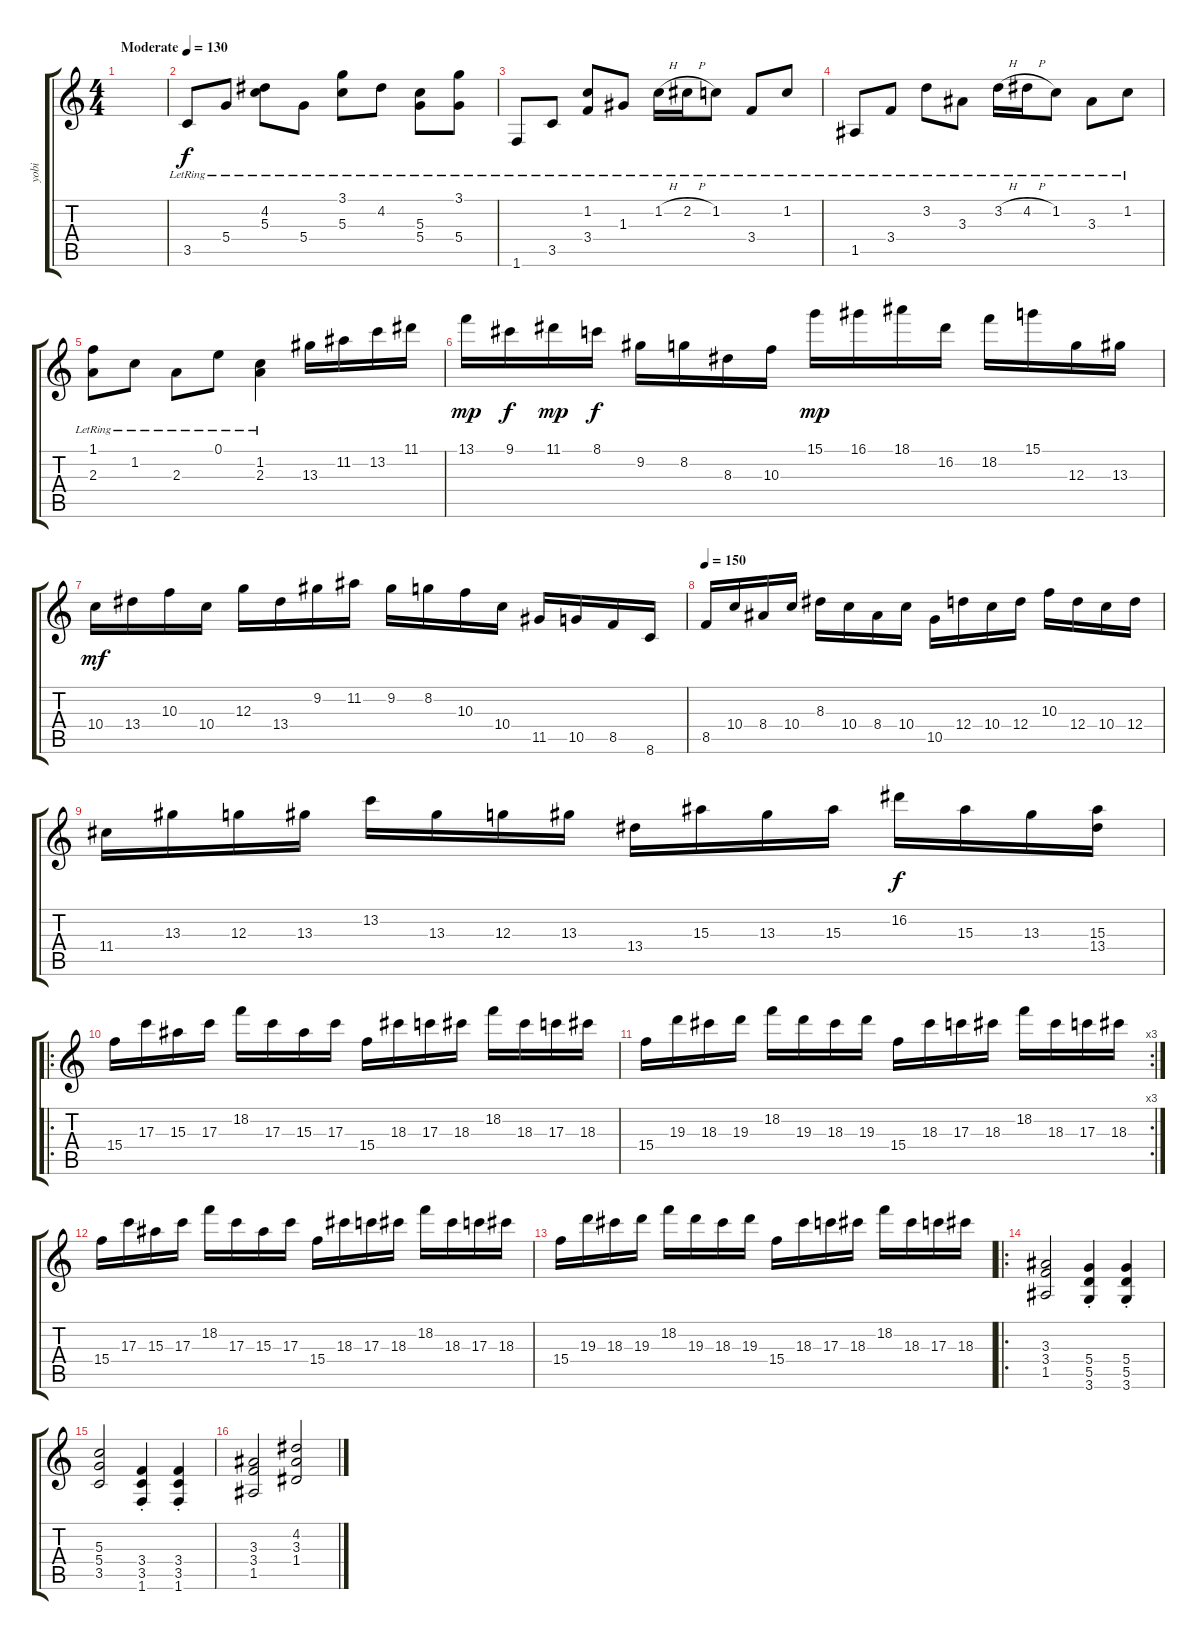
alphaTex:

\track ("yobi" "yobi") {instrument acousticguitarsteel}
\staff {score tabs}
\tuning (E4 B3 G3 D3 A2 E2) {hide}
\ts (4 4)
\tempo (130 "Moderate")
\clef g2
\ks c
|
3.5{lr}.8 5.4{lr}.8 (4.2{lr} 5.3{lr}).8 5.4{lr}.8 (3.1{lr} 5.3{lr}).8 4.2{lr}.8 (5.3{lr} 5.4{lr}).8 (3.1{lr} 5.4{lr}).8 |
1.6{lr}.8 3.5{lr}.8 (1.2{lr} 3.4{lr}).8 1.3{lr}.8 1.2{h lr}.16 2.2{h lr}.16 1.2{lr}.8 3.4{lr}.8 1.2{lr}.8 |
1.5{lr}.8 3.4{lr}.8 3.2{lr}.8 3.3{lr}.8 3.2{h lr}.16 4.2{h lr}.16 1.2{lr}.8 3.3{lr}.8 1.2{lr}.8 |
(1.1{lr} 2.3{lr}).8 1.2{lr}.8 2.3{lr}.8 0.1{lr}.8 (1.2{lr} 2.3{lr}).4 13.3.16{dy f} 11.2.16 13.2.16 11.1.16 |
13.1.16{dy mp} 9.1.16{dy f} 11.1.16{dy mp} 8.1.16{dy f} 9.2.16 8.2.16 8.3.16 10.3.16 15.1.16{dy mp} 16.1.16 18.1.16 16.2.16 18.2.16 15.1.16 12.3.16 13.3.16 |
10.4.16{dy mf} 13.4.16 10.3.16 10.4.16 12.3.16 13.4.16 9.2.16 11.2.16 9.2.16 8.2.16 10.3.16 10.4.16 11.5.16 10.5.16 8.5.16 8.6.16 |
\tempo 150
8.5.16 10.4.16 8.4.16 10.4.16 8.3.16 10.4.16 8.4.16 10.4.16 10.5.16 12.4.16 10.4.16 12.4.16 10.3.16 12.4.16 10.4.16 12.4.16 |
11.4.16 13.3.16 12.3.16 13.3.16 13.2.16 13.3.16 12.3.16 13.3.16 13.4.16 15.3.16 13.3.16 15.3.16 16.2.16{dy f} 15.3.16 13.3.16 (15.3 13.4).16 |
\ro
15.4.16 17.3.16 15.3.16 17.3.16 18.2.16 17.3.16 15.3.16 17.3.16 15.4.16 18.3.16 17.3.16 18.3.16 18.2.16 18.3.16 17.3.16 18.3.16 |
\rc 3
15.4.16 19.3.16 18.3.16 19.3.16 18.2.16 19.3.16 18.3.16 19.3.16 15.4.16 18.3.16 17.3.16 18.3.16 18.2.16 18.3.16 17.3.16 18.3.16 |
15.4.16 17.3.16 15.3.16 17.3.16 18.2.16 17.3.16 15.3.16 17.3.16 15.4.16 18.3.16 17.3.16 18.3.16 18.2.16 18.3.16 17.3.16 18.3.16 |
15.4.16 19.3.16 18.3.16 19.3.16 18.2.16 19.3.16 18.3.16 19.3.16 15.4.16 18.3.16 17.3.16 18.3.16 18.2.16 18.3.16 17.3.16 18.3.16 |
\ro
(3.3 3.4 1.5).2 (5.4{st} 5.5{st} 3.6{st}).4 (5.4{st} 5.5{st} 3.6{st}).4 |
(5.3 5.4 3.5).2 (3.4{st} 3.5{st} 1.6{st}).4 (3.4{st} 3.5{st} 1.6{st}).4 |
(3.3 3.4 1.5).2 (4.2 3.3 1.4).2
